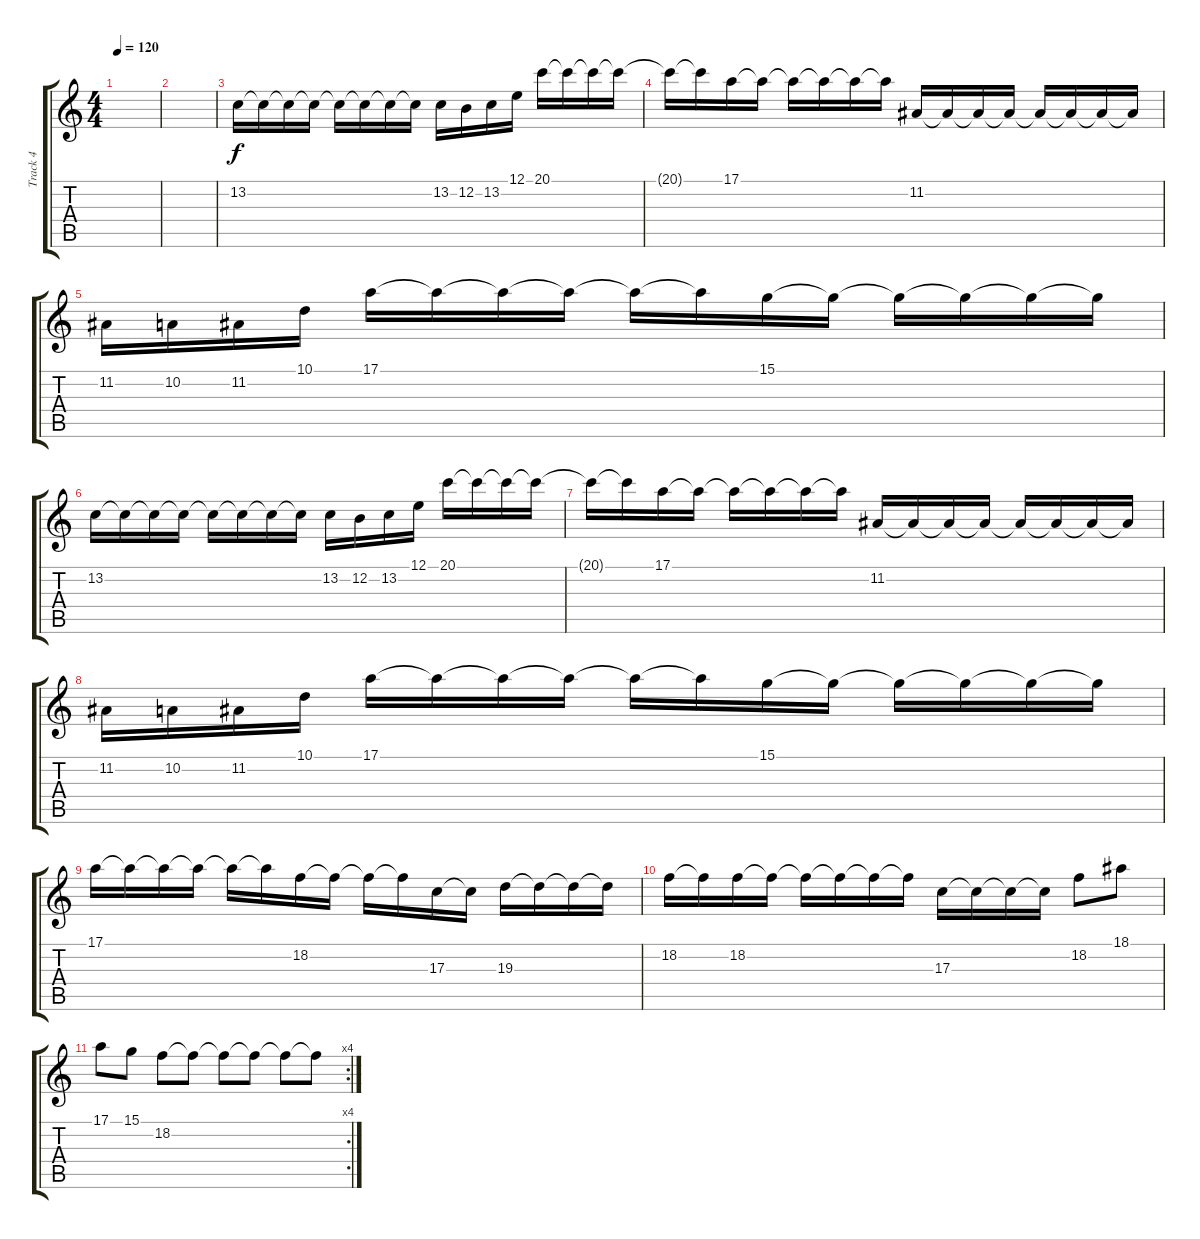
\track ("Track 4" "Track 4") {instrument lead8bassandlead}
\staff {score tabs}
\tuning (E4 B3 G3 D3 A2 E2) {hide}
\ts (4 4)
\tempo 120
\clef g2
\ks c
|
|
13.2.16 13.2{t}.16 13.2{t}.16 13.2{t}.16 13.2{t}.16 13.2{t}.16 13.2{t}.16 13.2{t}.16 13.2.16 12.2.16 13.2.16 12.1.16 20.1.16 20.1{t}.16 20.1{t}.16 20.1{t}.16 |
20.1{t}.16 20.1{t}.16 17.1.16 17.1{t}.16 17.1{t}.16 17.1{t}.16 17.1{t}.16 17.1{t}.16 11.2.16 11.2{t}.16 11.2{t}.16 11.2{t}.16 11.2{t}.16 11.2{t}.16 11.2{t}.16 11.2{t}.16 |
11.2.16 10.2.16 11.2.16 10.1.16 17.1.16 17.1{t}.16 17.1{t}.16 17.1{t}.16 17.1{t}.16 17.1{t}.16 15.1.16 15.1{t}.16 15.1{t}.16 15.1{t}.16 15.1{t}.16 15.1{t}.16 |
13.2.16 13.2{t}.16 13.2{t}.16 13.2{t}.16 13.2{t}.16 13.2{t}.16 13.2{t}.16 13.2{t}.16 13.2.16 12.2.16 13.2.16 12.1.16 20.1.16 20.1{t}.16 20.1{t}.16 20.1{t}.16 |
20.1{t}.16 20.1{t}.16 17.1.16 17.1{t}.16 17.1{t}.16 17.1{t}.16 17.1{t}.16 17.1{t}.16 11.2.16 11.2{t}.16 11.2{t}.16 11.2{t}.16 11.2{t}.16 11.2{t}.16 11.2{t}.16 11.2{t}.16 |
11.2.16 10.2.16 11.2.16 10.1.16 17.1.16 17.1{t}.16 17.1{t}.16 17.1{t}.16 17.1{t}.16 17.1{t}.16 15.1.16 15.1{t}.16 15.1{t}.16 15.1{t}.16 15.1{t}.16 15.1{t}.16 |
17.1.16 17.1{t}.16 17.1{t}.16 17.1{t}.16 17.1{t}.16 17.1{t}.16 18.2.16 18.2{t}.16 18.2{t}.16 18.2{t}.16 17.3.16 17.3{t}.16 19.3.16 19.3{t}.16 19.3{t}.16 19.3{t}.16 |
18.2.16 18.2{t}.16 18.2.16 18.2{t}.16 18.2{t}.16 18.2{t}.16 18.2{t}.16 18.2{t}.16 17.3.16 17.3{t}.16 17.3{t}.16 17.3{t}.16 18.2.8 18.1.8 |
\rc 4
17.1.8 15.1.8 18.2.8 18.2{t}.8 18.2{t}.8 18.2{t}.8 18.2{t}.8 18.2{t}.8
